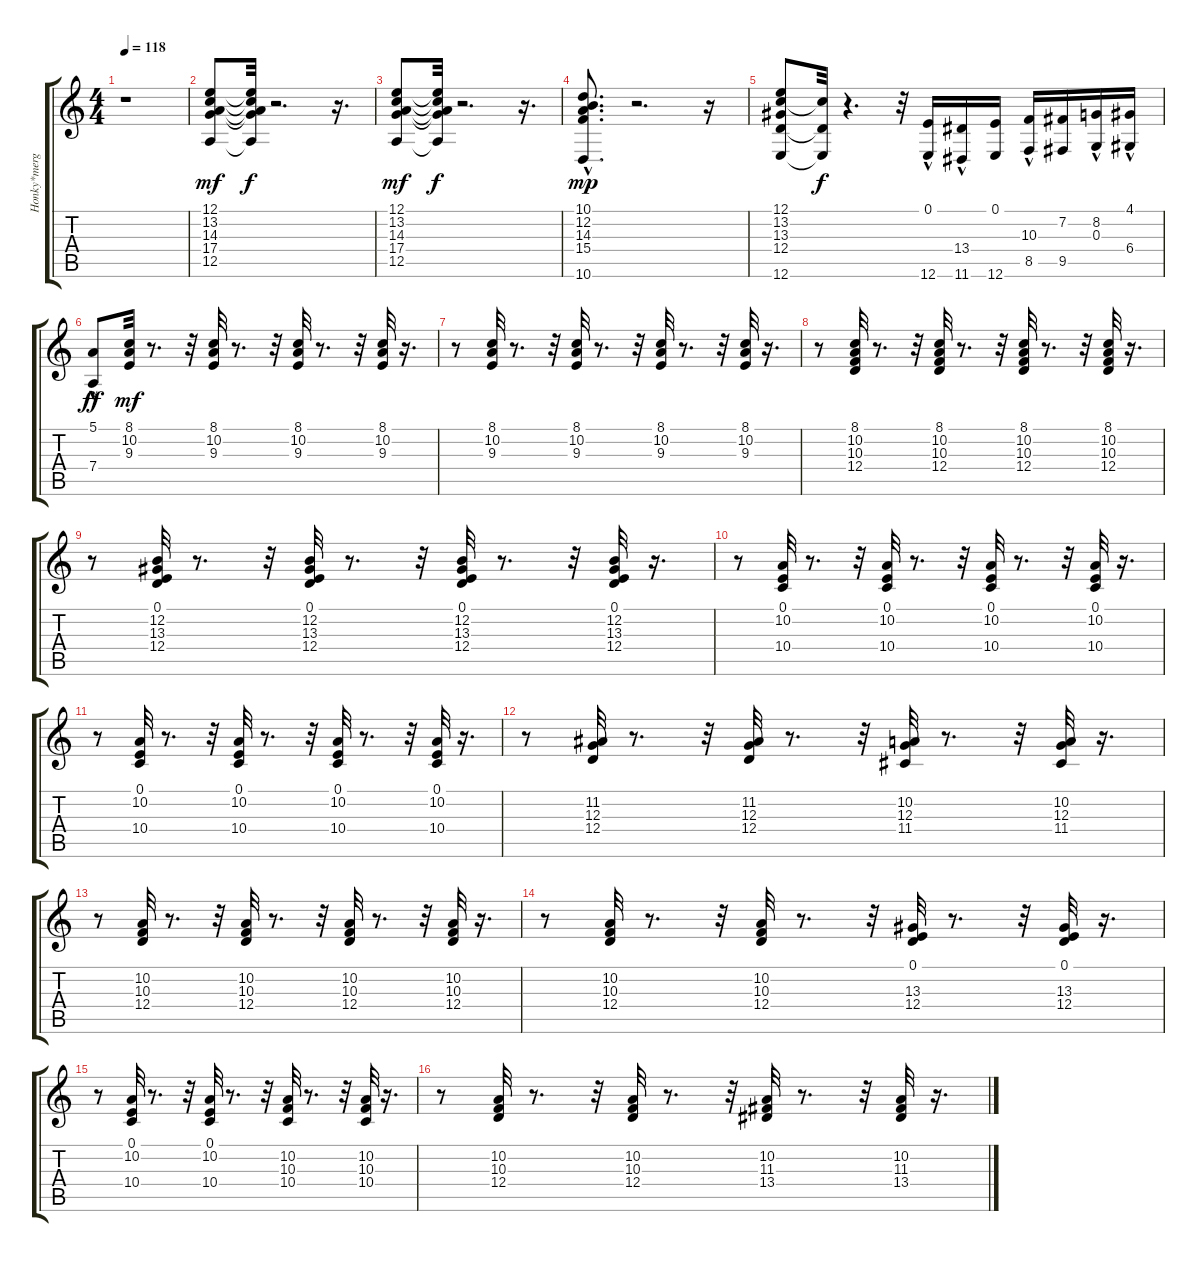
\track ("Honky*merged" "Honky*merg") {instrument honkytonkpiano}
\staff {score tabs}
\tuning (E4 B3 G3 D3 A2 E2) {hide}
\ts (4 4)
\tempo 118
\clef g2
\ks c
r.1{dy mf instrument honkytonkpiano} |
(12.1 13.2 14.3 17.4 12.5).8 (12.1{t} 13.2{t} 14.3{t} 17.4{t} 12.5{t}).32{dy f} r.2{d} r.16{d} |
(12.1 13.2 14.3 17.4 12.5).8{dy mf} (12.1{t} 13.2{t} 14.3{t} 17.4{t} 12.5{t}).32{dy f} r.2{d} r.16{d} |
(10.1 12.2 14.3 15.4 10.6{hac}).8{d dy mp} r.2{d} r.16 |
(12.1 13.2 13.3 12.4 12.6).8 (13.2{t} 12.4{t} 12.6{t}).32{dy f} r.4{d} r.32 (0.1{hac} 12.6{hac}).16 (13.4{hac} 11.6{hac}).16 (0.1 12.6).16 (10.3{hac} 8.5{hac}).16 (7.2 9.5).16 (8.2{hac} 0.3{hac}).16 (4.1{hac} 6.4{hac}).16 |
(5.1{hac} 7.4).8{dy ff} (8.1 10.2 9.3).32{dy mf} r.8{d} r.32 (8.1 10.2 9.3).32 r.8{d} r.32 (8.1 10.2 9.3).32 r.8{d} r.32 (8.1 10.2 9.3).32 r.16{d} |
r.8 (8.1 10.2 9.3).32 r.8{d} r.32 (8.1 10.2 9.3).32 r.8{d} r.32 (8.1 10.2 9.3).32 r.8{d} r.32 (8.1 10.2 9.3).32 r.16{d} |
r.8 (8.1 10.2 10.3 12.4).32 r.8{d} r.32 (8.1 10.2 10.3 12.4).32 r.8{d} r.32 (8.1 10.2 10.3 12.4).32 r.8{d} r.32 (8.1 10.2 10.3 12.4).32 r.16{d} |
r.8 (0.1 12.2 13.3 12.4).32 r.8{d} r.32 (0.1 12.2 13.3 12.4).32 r.8{d} r.32 (0.1 12.2 13.3 12.4).32 r.8{d} r.32 (0.1 12.2 13.3 12.4).32 r.16{d} |
r.8 (0.1 10.2 10.4).32 r.8{d} r.32 (0.1 10.2 10.4).32 r.8{d} r.32 (0.1 10.2 10.4).32 r.8{d} r.32 (0.1 10.2 10.4).32 r.16{d} |
r.8 (0.1 10.2 10.4).32 r.8{d} r.32 (0.1 10.2 10.4).32 r.8{d} r.32 (0.1 10.2 10.4).32 r.8{d} r.32 (0.1 10.2 10.4).32 r.16{d} |
r.8 (11.2 12.3 12.4).32 r.8{d} r.32 (11.2 12.3 12.4).32 r.8{d} r.32 (10.2 12.3 11.4).32 r.8{d} r.32 (10.2 12.3 11.4).32 r.16{d} |
r.8 (10.2 10.3 12.4).32 r.8{d} r.32 (10.2 10.3 12.4).32 r.8{d} r.32 (10.2 10.3 12.4).32 r.8{d} r.32 (10.2 10.3 12.4).32 r.16{d} |
r.8 (10.2 10.3 12.4).32 r.8{d} r.32 (10.2 10.3 12.4).32 r.8{d} r.32 (0.1 13.3 12.4).32 r.8{d} r.32 (0.1 13.3 12.4).32 r.16{d} |
r.8 (0.1 10.2 10.4).32 r.8{d} r.32 (0.1 10.2 10.4).32 r.8{d} r.32 (10.2 10.3 10.4).32 r.8{d} r.32 (10.2 10.3 10.4).32 r.16{d} |
r.8 (10.2 10.3 12.4).32 r.8{d} r.32 (10.2 10.3 12.4).32 r.8{d} r.32 (10.2 11.3 13.4).32 r.8{d} r.32 (10.2 11.3 13.4).32 r.16{d}
